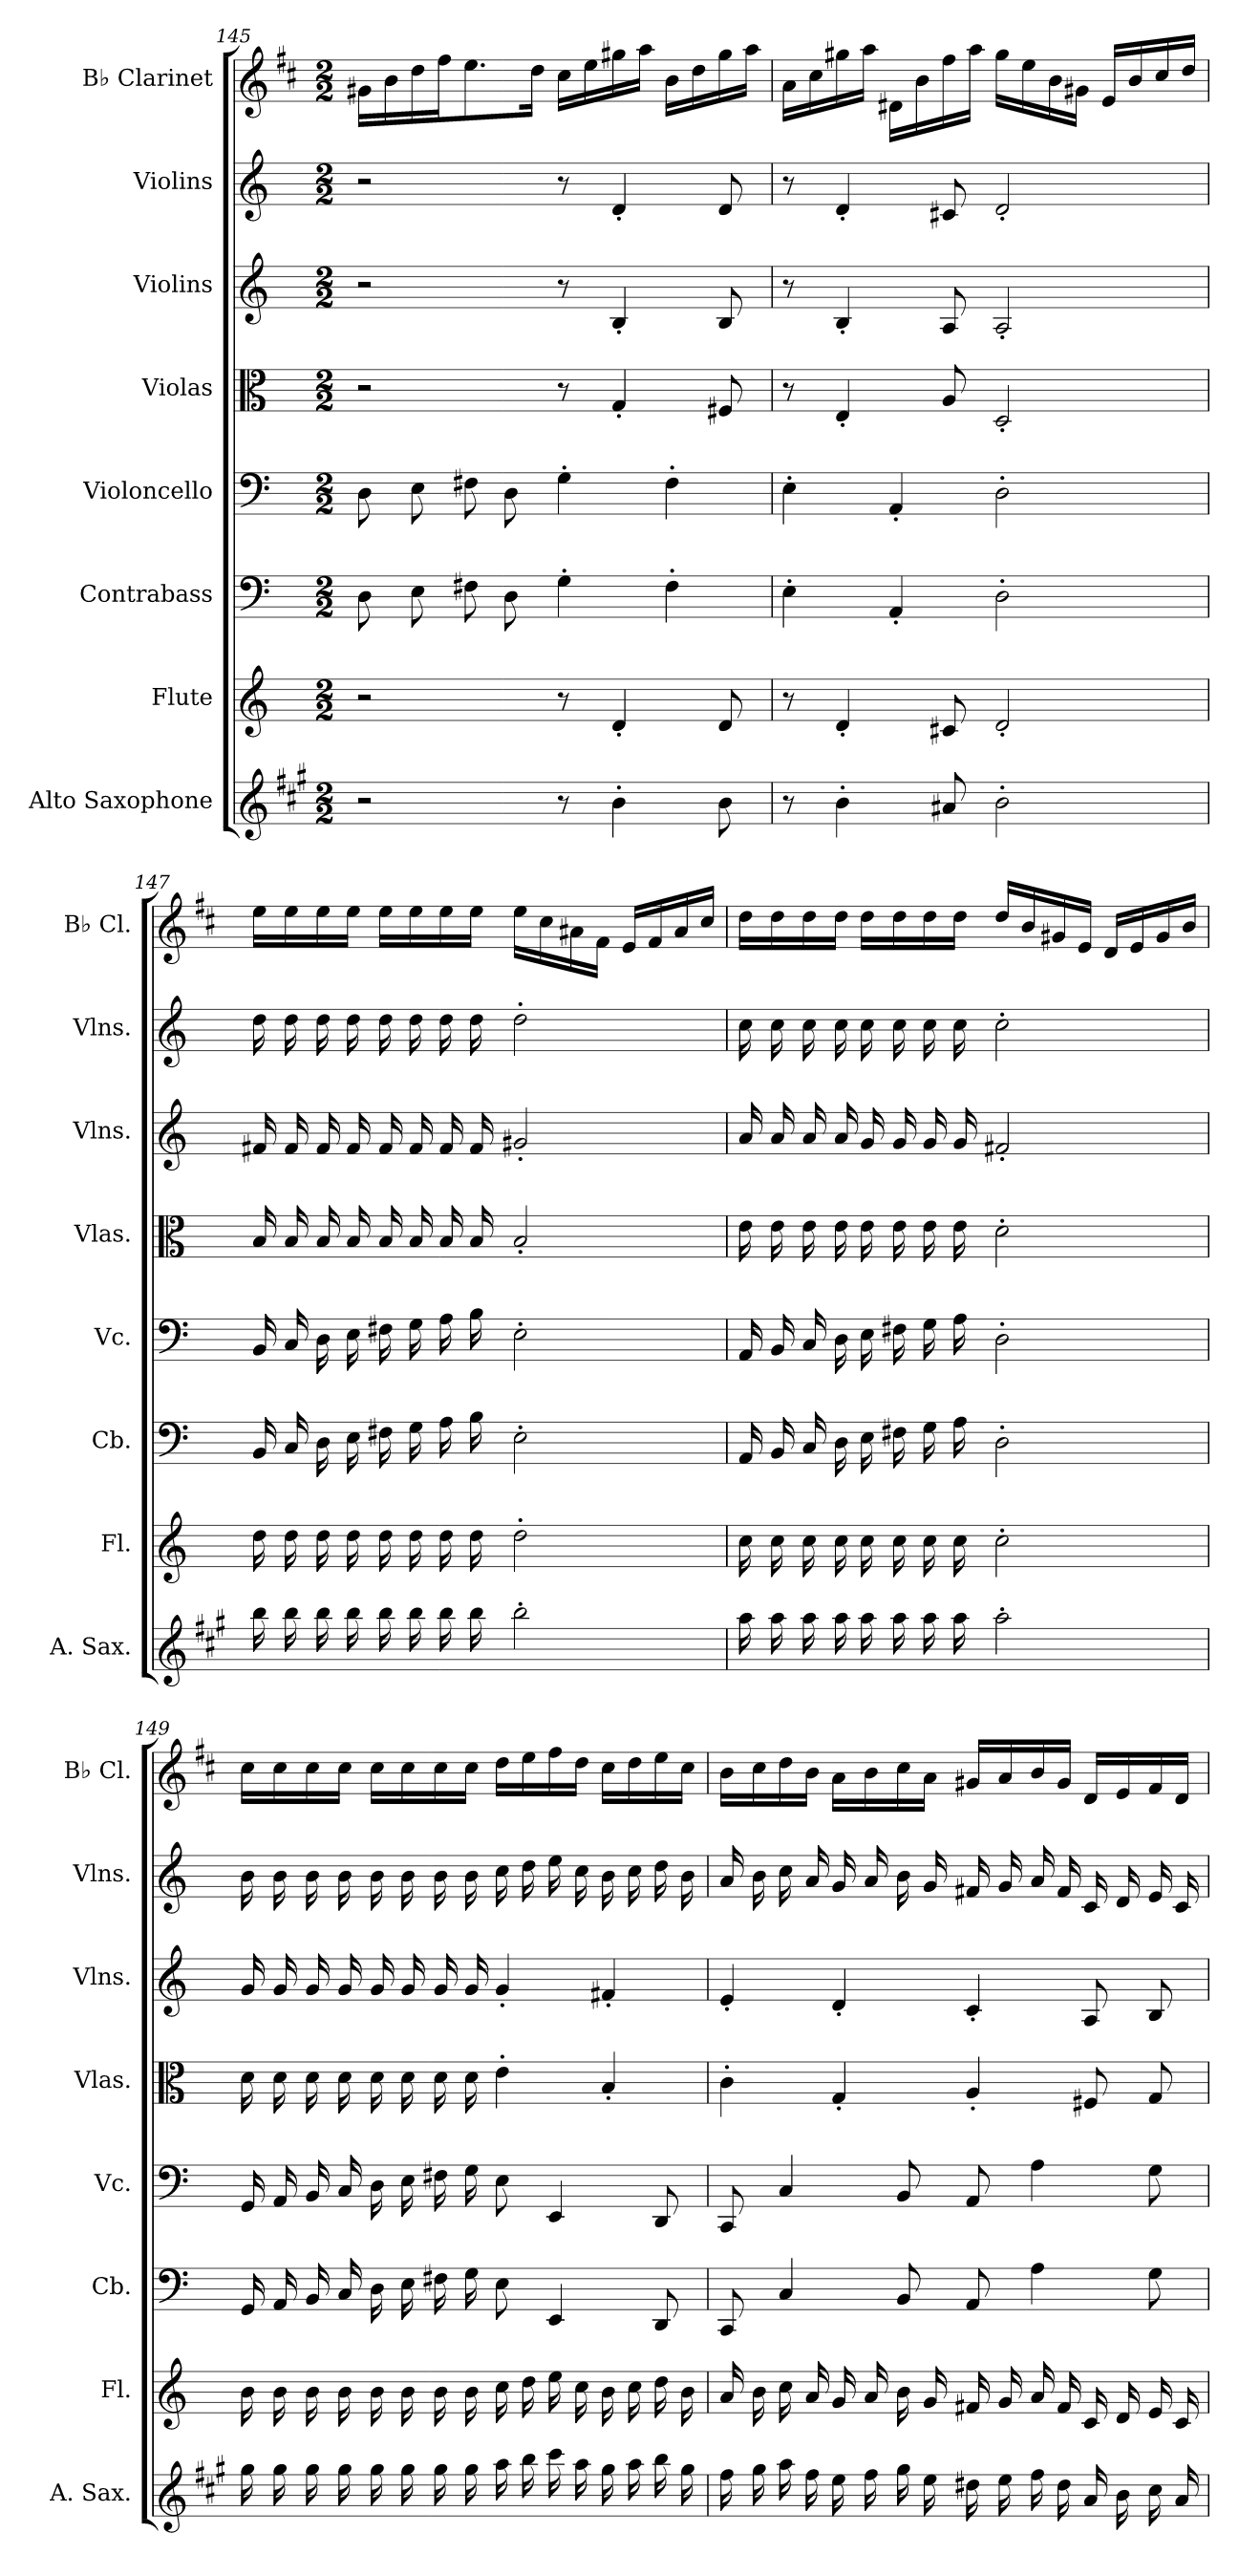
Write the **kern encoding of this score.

**kern	**kern	**kern	**kern	**kern	**kern	**kern	**kern
*part8	*part7	*part6	*part5	*part4	*part3	*part2	*part1
*staff8	*staff7	*staff6	*staff5	*staff4	*staff3	*staff2	*staff1
*I"Alto Saxophone	*I"Flute	*I"Contrabass	*I"Violoncello	*I"Violas	*I"Violins	*I"Violins	*I"B♭ Clarinet
*I'A. Sax.	*I'Fl.	*I'Cb.	*I'Vc.	*I'Vlas.	*I'Vlns.	*I'Vlns.	*I'B♭ Cl.
*clefG2	*clefG2	*clefF4	*clefF4	*clefC3	*clefG2	*clefG2	*clefG2
*ITrd5c9	*	*ITrd7c12	*	*	*	*	*ITrd1c2
*k[]	*k[]	*k[]	*k[]	*k[]	*k[]	*k[]	*k[]
*M2/2	*M2/2	*M2/2	*M2/2	*M2/2	*M2/2	*M2/2	*M2/2
=145	=145	=145	=145	=145	=145	=145	=145
2r	2r	8DD\	8D\	2r	2r	2r	16f#X\LL
.	.	.	.	.	.	.	16a\
.	.	8EE\	8E\	.	.	.	16cc\
.	.	.	.	.	.	.	16ee\J
.	.	8FF#X\	8F#X\	.	.	.	8.dd\
.	.	8DD\	8D\	.	.	.	.
.	.	.	.	.	.	.	16cc\Jk
8r	8r	4GG'\	4G'\	8r	8r	8r	16b\LL
.	.	.	.	.	.	.	16dd\
4d'\	4d'/	.	.	4G'/	4B'/	4d'/	16ff#X\
.	.	.	.	.	.	.	16gg\JJ
.	.	4FF#'\	4F#'\	.	.	.	16a\LL
.	.	.	.	.	.	.	16cc\
8d\	8d/	.	.	8F#X/	8B/	8d/	16ff#\
.	.	.	.	.	.	.	16gg\JJ
!!LO:LB:g=z
=146	=146	=146	=146	=146	=146	=146	=146
8r	8r	4EE'\	4E'\	8r	8r	8r	16g\LL
.	.	.	.	.	.	.	16b\
4d'\	4d'/	.	.	4E'/	4B'/	4d'/	16ff#X\
.	.	.	.	.	.	.	16gg\JJ
.	.	4AAA'/	4AA'/	.	.	.	16c#X\LL
.	.	.	.	.	.	.	16a\
8c#X/	8c#X/	.	.	8A/	8A/	8c#X/	16ee\
.	.	.	.	.	.	.	16gg\JJ
2d'\	2d'/	2DD'\	2D'\	2D'/	2A'/	2d'/	16ff#\LL
.	.	.	.	.	.	.	16dd\
.	.	.	.	.	.	.	16a\
.	.	.	.	.	.	.	16f#X\JJ
.	.	.	.	.	.	.	16d/LL
.	.	.	.	.	.	.	16a/
.	.	.	.	.	.	.	16b/
.	.	.	.	.	.	.	16cc/JJ
=147	=147	=147	=147	=147	=147	=147	=147
16dd\	16dd\	16BBB/	16BB/	16B/	16f#X/	16dd\	16dd\LL
16dd\	16dd\	16CC/	16C/	16B/	16f#/	16dd\	16dd\
16dd\	16dd\	16DD\	16D\	16B/	16f#/	16dd\	16dd\
16dd\	16dd\	16EE\	16E\	16B/	16f#/	16dd\	16dd\JJ
16dd\	16dd\	16FF#X\	16F#X\	16B/	16f#/	16dd\	16dd\LL
16dd\	16dd\	16GG\	16G\	16B/	16f#/	16dd\	16dd\
16dd\	16dd\	16AA\	16A\	16B/	16f#/	16dd\	16dd\
16dd\	16dd\	16BB\	16B\	16B/	16f#/	16dd\	16dd\JJ
2dd'\	2dd'\	2EE'\	2E'\	2B'/	2g#X'/	2dd'\	16dd\LL
.	.	.	.	.	.	.	16b\
.	.	.	.	.	.	.	16g#X\
.	.	.	.	.	.	.	16e\JJ
.	.	.	.	.	.	.	16d/LL
.	.	.	.	.	.	.	16e/
.	.	.	.	.	.	.	16g#/
.	.	.	.	.	.	.	16b/JJ
!!LO:LB:g=z
=148	=148	=148	=148	=148	=148	=148	=148
16cc\	16cc\	16AAA/	16AA/	16e\	16a/	16cc\	16cc\LL
16cc\	16cc\	16BBB/	16BB/	16e\	16a/	16cc\	16cc\
16cc\	16cc\	16CC/	16C/	16e\	16a/	16cc\	16cc\
16cc\	16cc\	16DD\	16D\	16e\	16a/	16cc\	16cc\JJ
16cc\	16cc\	16EE\	16E\	16e\	16g/	16cc\	16cc\LL
16cc\	16cc\	16FF#X\	16F#X\	16e\	16g/	16cc\	16cc\
16cc\	16cc\	16GG\	16G\	16e\	16g/	16cc\	16cc\
16cc\	16cc\	16AA\	16A\	16e\	16g/	16cc\	16cc\JJ
2cc'\	2cc'\	2DD'\	2D'\	2d'\	2f#X'/	2cc'\	16cc/LL
.	.	.	.	.	.	.	16a/
.	.	.	.	.	.	.	16f#X/
.	.	.	.	.	.	.	16d/JJ
.	.	.	.	.	.	.	16c/LL
.	.	.	.	.	.	.	16d/
.	.	.	.	.	.	.	16f#/
.	.	.	.	.	.	.	16a/JJ
=149	=149	=149	=149	=149	=149	=149	=149
16b\	16b\	16GGG/	16GG/	16d\	16g/	16b\	16b\LL
16b\	16b\	16AAA/	16AA/	16d\	16g/	16b\	16b\
16b\	16b\	16BBB/	16BB/	16d\	16g/	16b\	16b\
16b\	16b\	16CC/	16C/	16d\	16g/	16b\	16b\JJ
16b\	16b\	16DD\	16D\	16d\	16g/	16b\	16b\LL
16b\	16b\	16EE\	16E\	16d\	16g/	16b\	16b\
16b\	16b\	16FF#X\	16F#X\	16d\	16g/	16b\	16b\
16b\	16b\	16GG\	16G\	16d\	16g/	16b\	16b\JJ
16cc\	16cc\	8EE\	8E\	4e'\	4g'/	16cc\	16cc\LL
16dd\	16dd\	.	.	.	.	16dd\	16dd\
16ee\	16ee\	4EEE/	4EE/	.	.	16ee\	16ee\
16cc\	16cc\	.	.	.	.	16cc\	16cc\JJ
16b\	16b\	.	.	4B'/	4f#X'/	16b\	16b\LL
16cc\	16cc\	.	.	.	.	16cc\	16cc\
16dd\	16dd\	8DDD/	8DD/	.	.	16dd\	16dd\
16b\	16b\	.	.	.	.	16b\	16b\JJ
!!LO:LB:g=z
=150	=150	=150	=150	=150	=150	=150	=150
16a\	16a/	8CCC/	8CC/	4c'\	4e'/	16a/	16a\LL
16b\	16b\	.	.	.	.	16b\	16b\
16cc\	16cc\	4CC/	4C/	.	.	16cc\	16cc\
16a\	16a/	.	.	.	.	16a/	16a\JJ
16g\	16g/	.	.	4G'/	4d'/	16g/	16g\LL
16a\	16a/	.	.	.	.	16a/	16a\
16b\	16b\	8BBB/	8BB/	.	.	16b\	16b\
16g\	16g/	.	.	.	.	16g/	16g\JJ
16f#X\	16f#X/	8AAA/	8AA/	4A'/	4c'/	16f#X/	16f#X/LL
16g\	16g/	.	.	.	.	16g/	16g/
16a\	16a/	4AA\	4A\	.	.	16a/	16a/
16f#\	16f#/	.	.	.	.	16f#/	16f#/JJ
16c/	16c/	.	.	8F#X/	8A/	16c/	16c/LL
16d\	16d/	.	.	.	.	16d/	16d/
16e\	16e/	8GG\	8G\	8G/	8B/	16e/	16e/
16c/	16c/	.	.	.	.	16c/	16c/JJ
=	=	=	=	=	=	=	=
*-	*-	*-	*-	*-	*-	*-	*-
